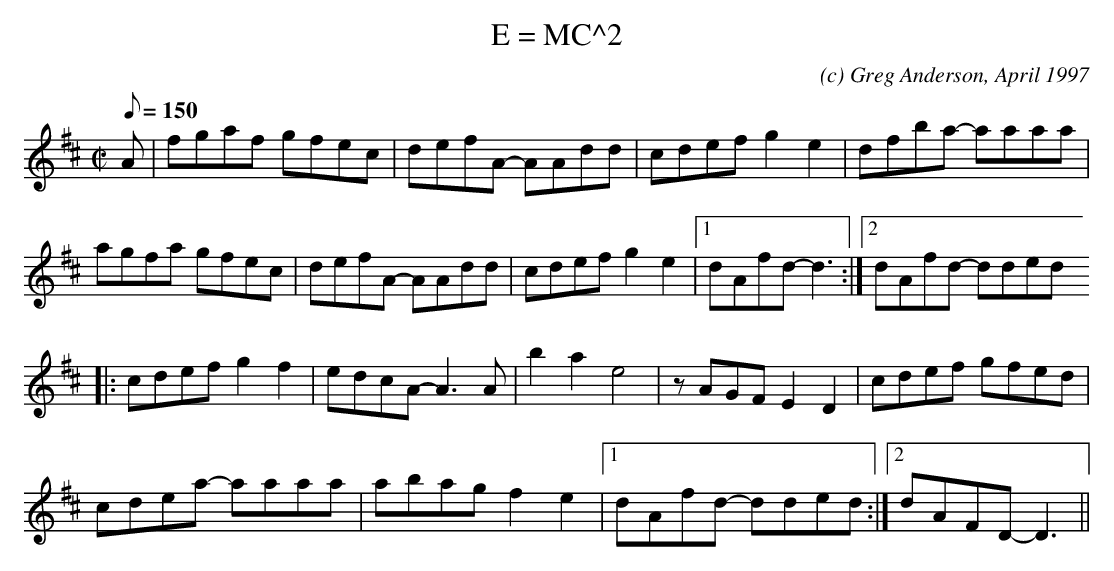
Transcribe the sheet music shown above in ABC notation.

X:1
T:E = MC^2
M:C|
L:1/8
Q:150
C:(c) Greg Anderson, April 1997
K:D
A|fgaf gfec|defA- AAdd|cdef g2 e2|dfba- aaaa|
agfa gfec|defA- AAdd|cdef g2 e2|1dAfd- d3 :|2dAfd- dded
|:cdef g2 f2|edcA- A3 A|b2 a2 e4|zAGF E2 D2|cdef gfed|
cdea- aaaa|abag f2 e2|1dAfd- dded:|2dAFD- D3 ||
